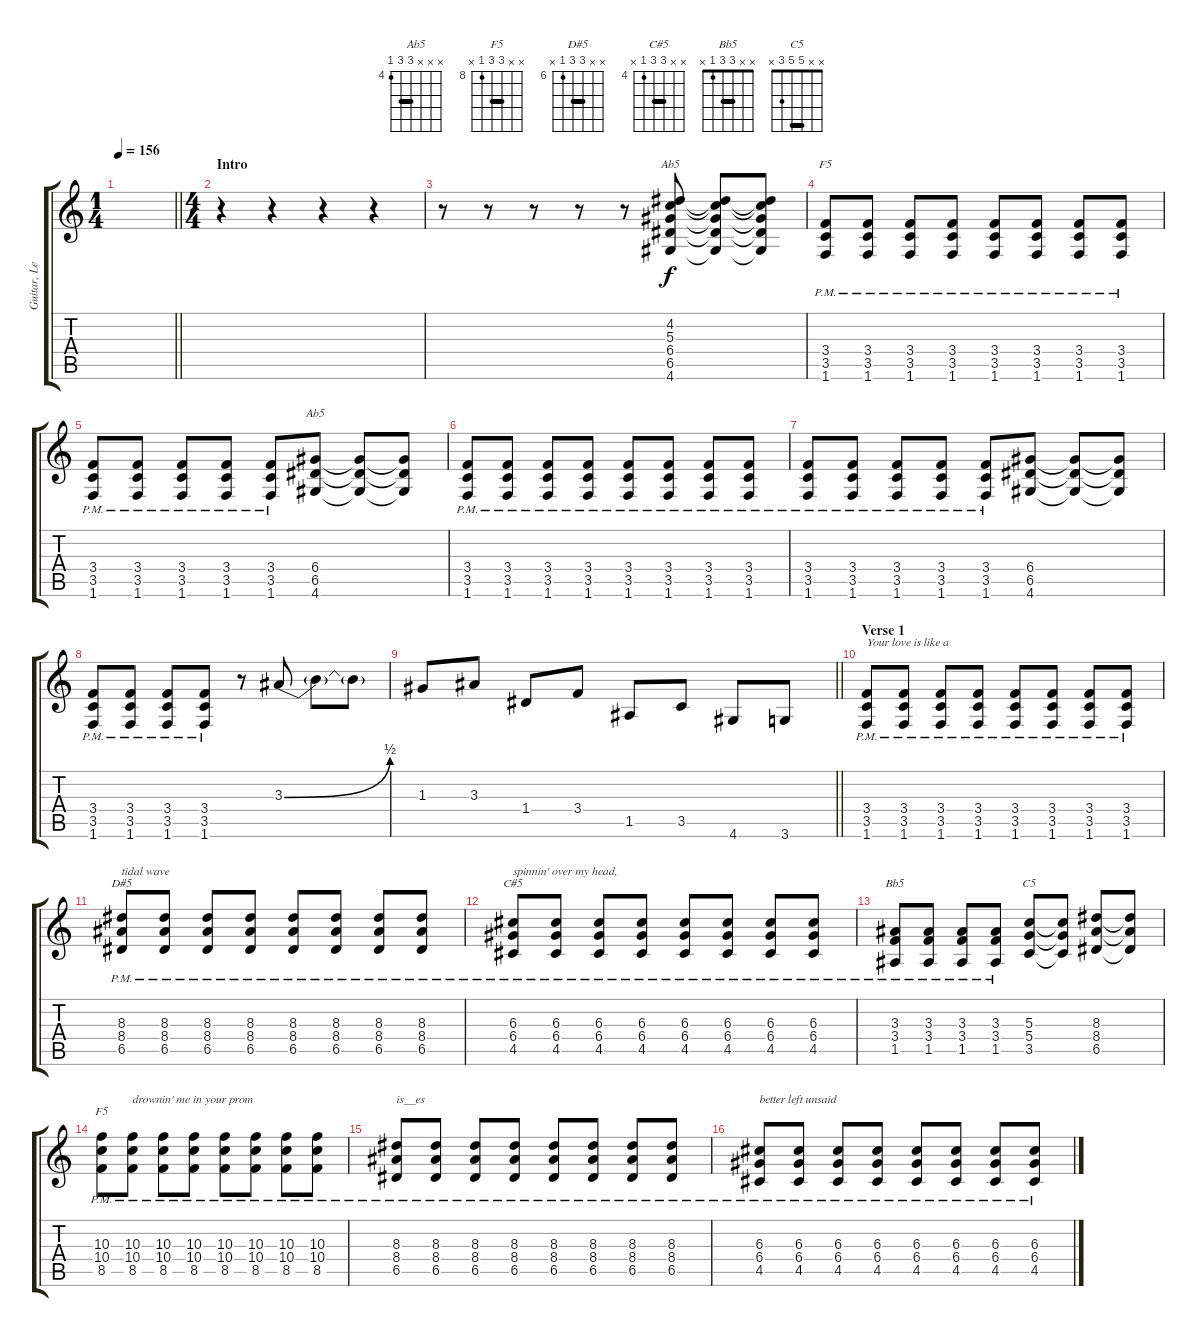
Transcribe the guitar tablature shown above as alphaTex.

\track ("Guitar, Lead" "Guitar, Le") {solo instrument overdrivenguitar}
\staff {score tabs}
\tuning (E4 B3 G3 D3 A2 E2) {hide}
\chord ("Ab5" x 4 5 6 6 4) {firstfret 4 barre 4}
\chord ("F5" x x x 3 3 1) {barre 3}
\chord ("Ab5" x x x 6 6 4) {firstfret 4 barre 6}
\chord ("D#5" x x 8 8 6 x) {firstfret 6 barre 8}
\chord ("C#5" x x 6 6 4 x) {firstfret 4 barre 6}
\chord ("Bb5" x x 3 3 1 x) {barre 3}
\chord ("C5" x x 5 5 3 x) {barre 5}
\chord ("F5" x x 10 10 8 x) {firstfret 8 barre 10}
\ts (1 4)
\tempo 156
\clef g2
\barLineRight lightlight
\ks c
|
\ts (4 4)
\section ("" "Intro")
r.4 r.4 r.4 r.4 |
r.8 r.8 r.8 r.8 r.8 (4.2 5.3 6.4 6.5 4.6).8{ch "Ab5"} (4.2{t} 5.3{t} 6.4{t} 6.5{t} 4.6{t}).8 (4.2{t} 5.3{t} 6.4{t} 6.5{t} 4.6{t}).8 |
(3.4{pm} 3.5{pm} 1.6{pm}).8{ch "F5"} (3.4{pm} 3.5{pm} 1.6{pm}).8 (3.4{pm} 3.5{pm} 1.6{pm}).8 (3.4{pm} 3.5{pm} 1.6{pm}).8 (3.4{pm} 3.5{pm} 1.6{pm}).8 (3.4{pm} 3.5{pm} 1.6{pm}).8 (3.4{pm} 3.5{pm} 1.6{pm}).8 (3.4{pm} 3.5{pm} 1.6{pm}).8 |
(3.4{pm} 3.5{pm} 1.6{pm}).8 (3.4{pm} 3.5{pm} 1.6{pm}).8 (3.4{pm} 3.5{pm} 1.6{pm}).8 (3.4{pm} 3.5{pm} 1.6{pm}).8 (3.4{pm} 3.5{pm} 1.6{pm}).8 (6.4 6.5 4.6).8{ch "Ab5"} (6.4{t} 6.5{t} 4.6{t}).8 (6.4{t} 6.5{t} 4.6{t}).8 |
(3.4{pm} 3.5{pm} 1.6{pm}).8 (3.4{pm} 3.5{pm} 1.6{pm}).8 (3.4{pm} 3.5{pm} 1.6{pm}).8 (3.4{pm} 3.5{pm} 1.6{pm}).8 (3.4{pm} 3.5{pm} 1.6{pm}).8 (3.4{pm} 3.5{pm} 1.6{pm}).8 (3.4{pm} 3.5{pm} 1.6{pm}).8 (3.4{pm} 3.5{pm} 1.6{pm}).8 |
(3.4{pm} 3.5{pm} 1.6{pm}).8 (3.4{pm} 3.5{pm} 1.6{pm}).8 (3.4{pm} 3.5{pm} 1.6{pm}).8 (3.4{pm} 3.5{pm} 1.6{pm}).8 (3.4{pm} 3.5{pm} 1.6{pm}).8 (6.4 6.5 4.6).8 (6.4{t} 6.5{t} 4.6{t}).8 (6.4{t} 6.5{t} 4.6{t}).8 |
(3.4{pm} 3.5{pm} 1.6{pm}).8 (3.4{pm} 3.5{pm} 1.6{pm}).8 (3.4{pm} 3.5{pm} 1.6{pm}).8 (3.4{pm} 3.5{pm} 1.6{pm}).8 r.8 3.3{be (bend 0 0 60 2)}.8 3.3{t}.8 3.3{t}.8 |
\barLineRight lightlight
1.3.8 3.3.8 1.4.8 3.4.8 1.5.8 3.5.8 4.6.8 3.6.8 |
\section ("" "Verse 1")
(3.4 3.5{pm} 1.6).8{txt "Your love is like a"} (3.4{pm} 3.5{pm} 1.6{pm}).8 (3.4{pm} 3.5{pm} 1.6{pm}).8 (3.4{pm} 3.5{pm} 1.6{pm}).8 (3.4{pm} 3.5{pm} 1.6{pm}).8 (3.4{pm} 3.5{pm} 1.6{pm}).8 (3.4{pm} 3.5{pm} 1.6{pm}).8 (3.4{pm} 3.5{pm} 1.6{pm}).8 |
(8.3{pm} 8.4{pm} 6.5{pm}).8{ch "D#5" txt "tidal wave"} (8.3{pm} 8.4{pm} 6.5{pm}).8 (8.3{pm} 8.4{pm} 6.5{pm}).8 (8.3{pm} 8.4{pm} 6.5{pm}).8 (8.3{pm} 8.4{pm} 6.5{pm}).8 (8.3{pm} 8.4{pm} 6.5{pm}).8 (8.3{pm} 8.4{pm} 6.5{pm}).8 (8.3{pm} 8.4{pm} 6.5{pm}).8 |
(6.3{pm} 6.4{pm} 4.5{pm}).8{ch "C#5" txt "spinnin' over my head,"} (6.3{pm} 6.4{pm} 4.5{pm}).8 (6.3{pm} 6.4{pm} 4.5{pm}).8 (6.3{pm} 6.4{pm} 4.5{pm}).8 (6.3{pm} 6.4{pm} 4.5{pm}).8 (6.3{pm} 6.4{pm} 4.5{pm}).8 (6.3{pm} 6.4{pm} 4.5{pm}).8 (6.3{pm} 6.4{pm} 4.5{pm}).8 |
(3.3{pm} 3.4{pm} 1.5{pm}).8{ch "Bb5"} (3.3{pm} 3.4{pm} 1.5{pm}).8 (3.3{pm} 3.4{pm} 1.5{pm}).8 (3.3{pm} 3.4{pm} 1.5{pm}).8 (5.3 5.4 3.5).8{ch "C5"} (5.3{t} 5.4{t} 3.5{t}).8 (8.3 8.4 6.5).8 (8.3{t} 8.4{t} 6.5{t}).8 |
(10.3{pm} 10.4{pm} 8.5{pm}).8{ch "F5"} (10.3{pm} 10.4{pm} 8.5{pm}).8{txt "drownin' me in your prom"} (10.3{pm} 10.4{pm} 8.5{pm}).8 (10.3{pm} 10.4{pm} 8.5{pm}).8 (10.3{pm} 10.4{pm} 8.5{pm}).8 (10.3{pm} 10.4{pm} 8.5{pm}).8 (10.3{pm} 10.4{pm} 8.5{pm}).8 (10.3{pm} 10.4{pm} 8.5{pm}).8 |
(8.3{pm} 8.4{pm} 6.5{pm}).8{txt "is__es"} (8.3{pm} 8.4{pm} 6.5{pm}).8 (8.3{pm} 8.4{pm} 6.5{pm}).8 (8.3{pm} 8.4{pm} 6.5{pm}).8 (8.3{pm} 8.4{pm} 6.5{pm}).8 (8.3{pm} 8.4{pm} 6.5{pm}).8 (8.3{pm} 8.4{pm} 6.5{pm}).8 (8.3{pm} 8.4{pm} 6.5{pm}).8 |
(6.3{pm} 6.4{pm} 4.5{pm}).8{txt "better left unsaid"} (6.3{pm} 6.4{pm} 4.5{pm}).8 (6.3{pm} 6.4{pm} 4.5{pm}).8 (6.3{pm} 6.4{pm} 4.5{pm}).8 (6.3{pm} 6.4{pm} 4.5{pm}).8 (6.3{pm} 6.4{pm} 4.5{pm}).8 (6.3{pm} 6.4{pm} 4.5{pm}).8 (6.3{pm} 6.4{pm} 4.5{pm}).8
